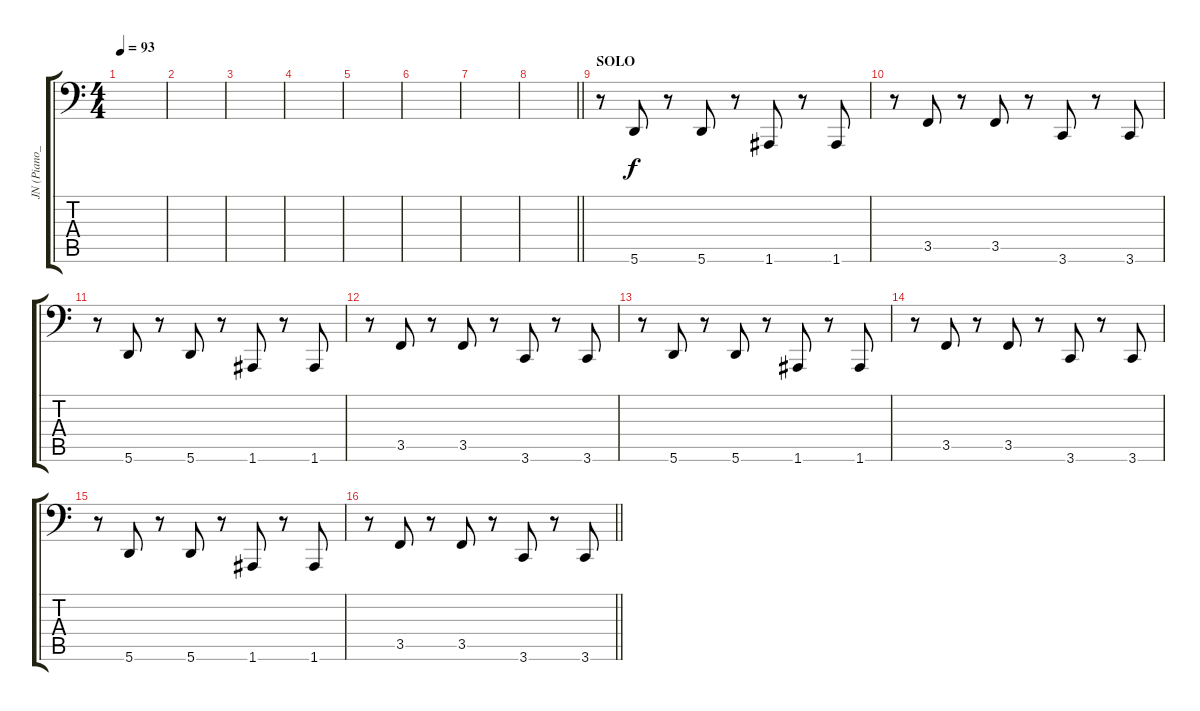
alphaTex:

\track ("JN (Piano_Main_Gauche)" "JN (Piano_") {instrument electricgrandpiano}
\staff {score tabs}
\tuning (A3 E3 C3 G2 D2 A1) {hide}
\ts (4 4)
\tempo 93
\clef f4
\ks c
|
|
|
|
|
|
|
\barLineRight lightlight
|
\section ("" "SOLO")
r.8 5.6.8 r.8 5.6.8 r.8 1.6.8 r.8 1.6.8 |
r.8 3.5.8 r.8 3.5.8 r.8 3.6.8 r.8 3.6.8 |
r.8 5.6.8 r.8 5.6.8 r.8 1.6.8 r.8 1.6.8 |
r.8 3.5.8 r.8 3.5.8 r.8 3.6.8 r.8 3.6.8 |
r.8 5.6.8 r.8 5.6.8 r.8 1.6.8 r.8 1.6.8 |
r.8 3.5.8 r.8 3.5.8 r.8 3.6.8 r.8 3.6.8 |
r.8 5.6.8 r.8 5.6.8 r.8 1.6.8 r.8 1.6.8 |
\barLineRight lightlight
r.8 3.5.8 r.8 3.5.8 r.8 3.6.8 r.8 3.6.8
